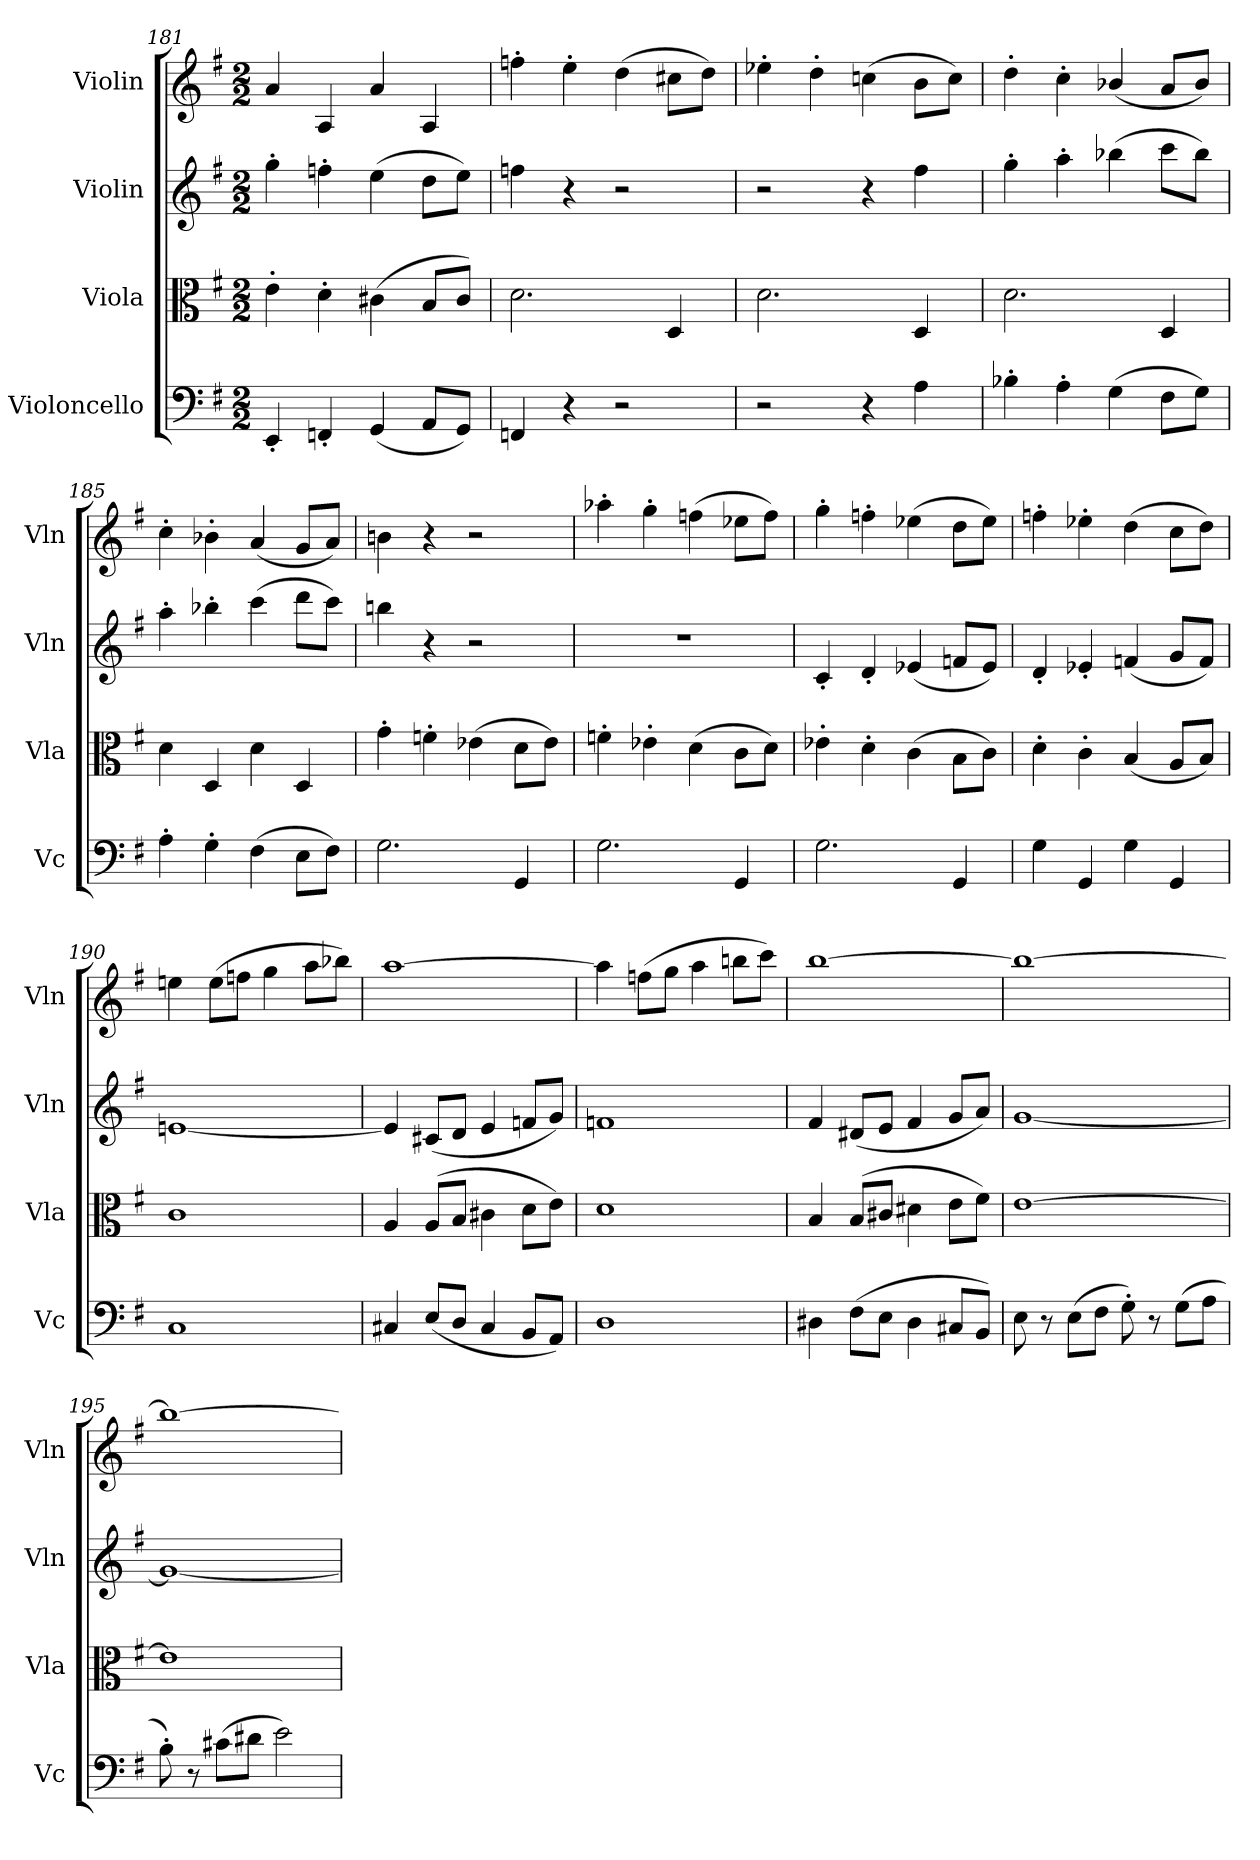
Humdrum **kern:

**kern	**kern	**kern	**kern
*part4	*part3	*part2	*part1
*staff4	*staff3	*staff2	*staff1
*I"Violoncello	*I"Viola	*I"Violin	*I"Violin
*I'Vc	*I'Vla	*I'Vln	*I'Vln
*clefF4	*clefC3	*clefG2	*clefG2
*k[f#]	*k[f#]	*k[f#]	*k[f#]
*M2/2	*M2/2	*M2/2	*M2/2
=181	=181	=181	=181
4EE'/	4e'\	4gg'\	4a/
4FFn'/	4d'\	4ffn'\	4A/
(4GG/	(4c#X\	(4ee\	4a/
8AA/L	8B/L	8dd\L	4A/
8GG/J)	8c#\J)	8ee\J)	.
=182	=182	=182	=182
4FFn/	2.d\	4ffn\	4ffn'\
4r	.	4r	4ee'\
2r	.	2r	(4dd\
.	4D/	.	8cc#X\L
.	.	.	8dd\J)
=183	=183	=183	=183
2r	2.d\	2r	4ee-X'\
.	.	.	4dd'\
4r	.	4r	(4ccn\
4A\	4D/	4ff#\	8b\L
.	.	.	8cc\J)
=184	=184	=184	=184
4B-X'\	2.d\	4gg'\	4dd'\
4A'\	.	4aa'\	4cc'\
(4G\	.	(4bb-X\	(4b-X/
8F#\L	4D/	8ccc\L	8a/L
8G\J)	.	8bb-\J)	8b-\J)
=185	=185	=185	=185
4A'\	4d\	4aa'\	4cc'\
4G'\	4D/	4bb-X'\	4b-X'\
(4F#\	4d\	(4ccc\	(4a/
8E\L	4D/	8ddd\L	8g/L
8F#\J)	.	8ccc\J)	8a/J)
=186	=186	=186	=186
2.G\	4g'\	4bbn\	4bn\
.	4fn'\	4r	4r
.	(4e-X\	2r	2r
4GG/	8d\L	.	.
.	8e-\J)	.	.
=187	=187	=187	=187
2.G\	4fn'\	1r	4aa-X'\
.	4e-X'\	.	4gg'\
.	(4d\	.	(4ffn\
4GG/	8c\L	.	8ee-X\L
.	8d\J)	.	8ff\J)
=188	=188	=188	=188
2.G\	4e-X'\	4c'/	4gg'\
.	4d'\	4d'/	4ffn'\
.	(4c\	(4e-X/	(4ee-X\
4GG/	8B\L	8fn/L	8dd\L
.	8c\J)	8e-/J)	8ee-\J)
=189	=189	=189	=189
4G\	4d'\	4d'/	4ffn'\
4GG/	4c'\	4e-X'/	4ee-X'\
4G\	(4B/	(4fn/	(4dd\
4GG/	8A/L	8g/L	8cc\L
.	8B/J)	8f/J)	8dd\J)
=190	=190	=190	=190
1C	1c	[1en	4een\
.	.	.	(8ee\L
.	.	.	8ffn\J
.	.	.	4gg\
.	.	.	8aa\L
.	.	.	8bb-X\J)
=191	=191	=191	=191
4C#X/	4A/	4e/]	[1aa
(8E\L	(8A/L	(8c#X/L	.
8D/J	8B/J	8d/J	.
4C#/	4c#X\	4e/	.
8BB/L	8d\L	8fn/L	.
8AA/J)	8e\J)	8g/J)	.
=192	=192	=192	=192
1D	1d	1fn	4aa\]
.	.	.	(8ffn\L
.	.	.	8gg\J
.	.	.	4aa\
.	.	.	8bbn\L
.	.	.	8ccc\J)
=193	=193	=193	=193
4D#X\	4B/	4f#/	[1bb
(8F#\L	(8B/L	(8d#X/L	.
8E\J	8c#X\J	8e/J	.
4D#\	4d#X\	4f#/	.
8C#X/L	8e\L	8g/L	.
8BB/J)	8f#\J)	8a/J)	.
=194	=194	=194	=194
8E\	[1e	[1g	1bb_
8r	.	.	.
(8E\L	.	.	.
8F#\J	.	.	.
8G'\)	.	.	.
8r	.	.	.
(8G\L	.	.	.
8A\J	.	.	.
=195	=195	=195	=195
8B'\)	1e]	1g_	1bb_
8r	.	.	.
(8c#X\L	.	.	.
8d#X\J	.	.	.
2e\)	.	.	.
=	=	=	=
*-	*-	*-	*-
